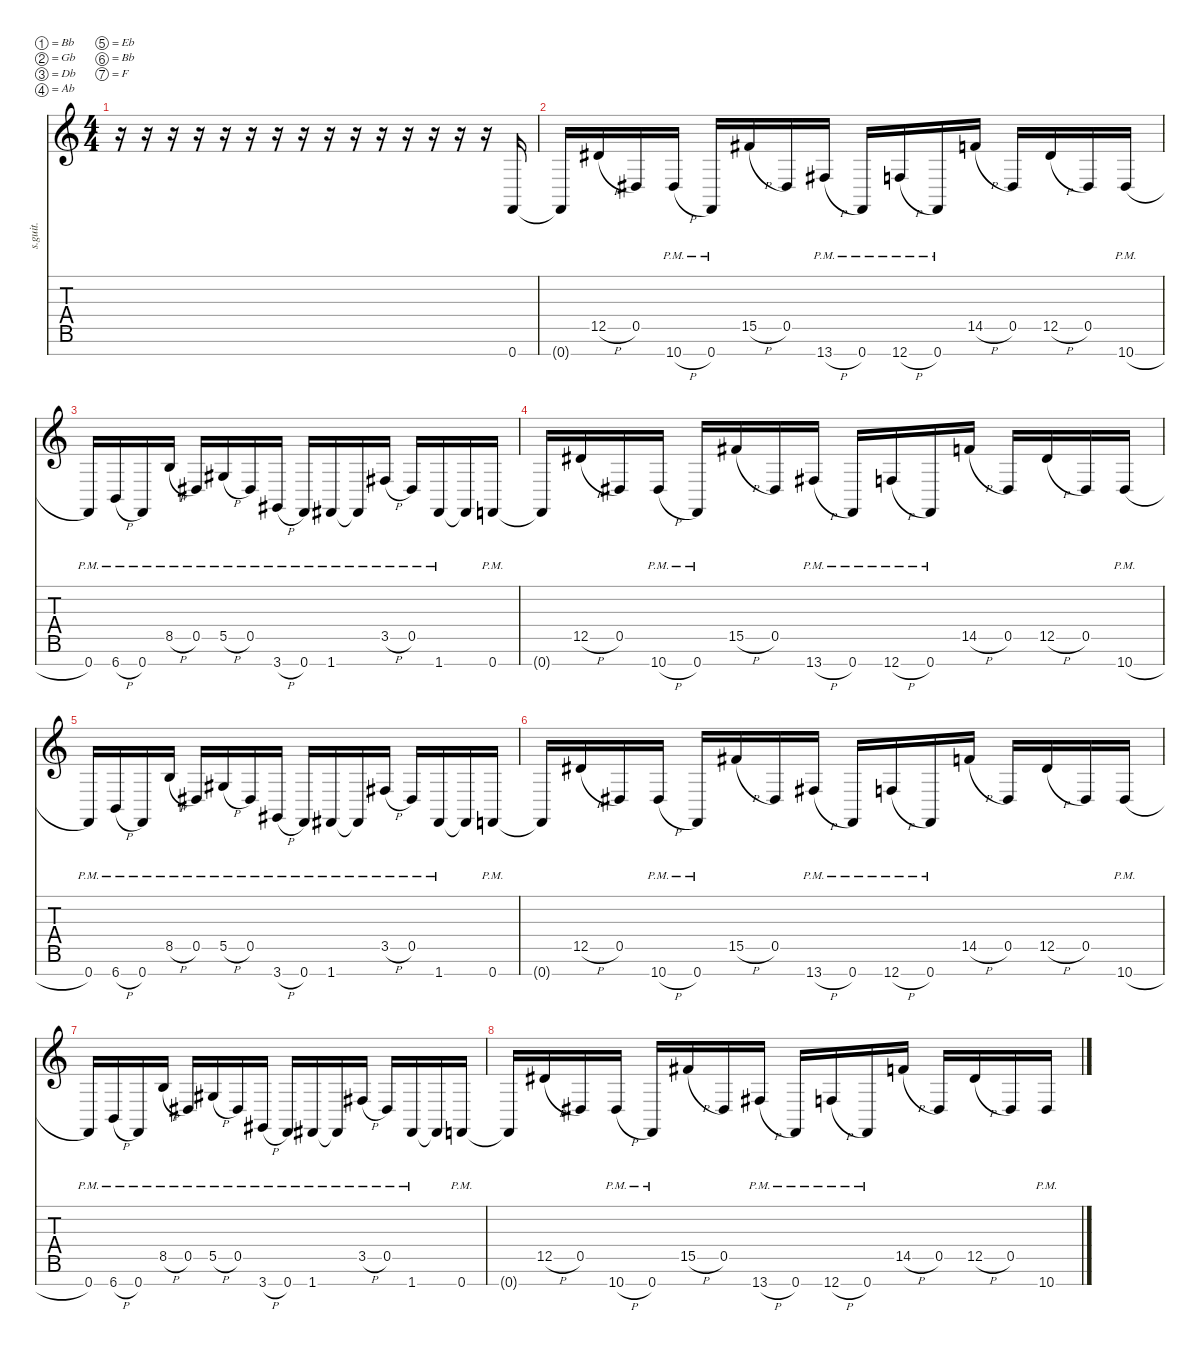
\defaultSystemsLayout 4
\hideDynamics
\bracketExtendMode nobrackets
\track ("Mårten Hagström" "s.guit.") {instrument distortionguitar}
\staff {score tabs}
\tuning (Bb3 Gb3 Db3 Ab2 Eb2 Bb1 F1)
\ts (4 4)
\tempo (110 hide)
\clef g2
\ks c
r.16{dy f} r.16 r.16 r.16 r.16 r.16 r.16 r.16 r.16 r.16 r.16 r.16 r.16 r.16 r.16 0.7.16{lyrics (0 "") lyrics (1 "") lyrics (2 "") lyrics (3 "") lyrics (4 "") dy mf} |
0.7{t}.16{lyrics (0 "") lyrics (1 "") lyrics (2 "") lyrics (3 "") lyrics (4 "") dy f} 12.5{h acc #}.16{lyrics (0 "") lyrics (1 "") lyrics (2 "") lyrics (3 "") lyrics (4 "")} 0.5{acc #}.16{lyrics (0 "") lyrics (1 "") lyrics (2 "") lyrics (3 "") lyrics (4 "")} 10.7{h pm acc #}.16{lyrics (0 "") lyrics (1 "") lyrics (2 "") lyrics (3 "") lyrics (4 "")} 0.7{pm}.16{lyrics (0 "") lyrics (1 "") lyrics (2 "") lyrics (3 "") lyrics (4 "")} 15.5{h acc #}.16{lyrics (0 "") lyrics (1 "") lyrics (2 "") lyrics (3 "") lyrics (4 "")} 0.5{acc #}.16{lyrics (0 "") lyrics (1 "") lyrics (2 "") lyrics (3 "") lyrics (4 "")} 13.7{h pm acc #}.16{lyrics (0 "") lyrics (1 "") lyrics (2 "") lyrics (3 "") lyrics (4 "")} 0.7{pm}.16{lyrics (0 "") lyrics (1 "") lyrics (2 "") lyrics (3 "") lyrics (4 "")} 12.7{h pm}.16{lyrics (0 "") lyrics (1 "") lyrics (2 "") lyrics (3 "") lyrics (4 "")} 0.7{pm}.16{lyrics (0 "") lyrics (1 "") lyrics (2 "") lyrics (3 "") lyrics (4 "")} 14.5{h}.16{lyrics (0 "") lyrics (1 "") lyrics (2 "") lyrics (3 "") lyrics (4 "")} 0.5{acc #}.16{lyrics (0 "") lyrics (1 "") lyrics (2 "") lyrics (3 "") lyrics (4 "")} 12.5{h acc #}.16{lyrics (0 "") lyrics (1 "") lyrics (2 "") lyrics (3 "") lyrics (4 "")} 0.5{acc #}.16{lyrics (0 "") lyrics (1 "") lyrics (2 "") lyrics (3 "") lyrics (4 "")} 10.7{h pm acc #}.16{lyrics (0 "") lyrics (1 "") lyrics (2 "") lyrics (3 "") lyrics (4 "")} |
0.7{pm}.16{lyrics (0 "") lyrics (1 "") lyrics (2 "") lyrics (3 "") lyrics (4 "")} 6.7{h pm}.16{lyrics (0 "") lyrics (1 "") lyrics (2 "") lyrics (3 "") lyrics (4 "")} 0.7{pm}.16{lyrics (0 "") lyrics (1 "") lyrics (2 "") lyrics (3 "") lyrics (4 "")} 8.5{h pm}.16{lyrics (0 "") lyrics (1 "") lyrics (2 "") lyrics (3 "") lyrics (4 "")} 0.5{pm acc #}.16{lyrics (0 "") lyrics (1 "") lyrics (2 "") lyrics (3 "") lyrics (4 "")} 5.5{h pm acc #}.16{lyrics (0 "") lyrics (1 "") lyrics (2 "") lyrics (3 "") lyrics (4 "")} 0.5{pm acc #}.16{lyrics (0 "") lyrics (1 "") lyrics (2 "") lyrics (3 "") lyrics (4 "")} 3.7{h pm acc #}.16{lyrics (0 "") lyrics (1 "") lyrics (2 "") lyrics (3 "") lyrics (4 "")} 0.7{pm}.16{lyrics (0 "") lyrics (1 "") lyrics (2 "") lyrics (3 "") lyrics (4 "")} 1.7{pm acc #}.16{lyrics (0 "") lyrics (1 "") lyrics (2 "") lyrics (3 "") lyrics (4 "")} 1.7{pm t acc #}.16{lyrics (0 "") lyrics (1 "") lyrics (2 "") lyrics (3 "") lyrics (4 "")} 3.5{h pm acc #}.16{lyrics (0 "") lyrics (1 "") lyrics (2 "") lyrics (3 "") lyrics (4 "")} 0.5{pm acc #}.16{lyrics (0 "") lyrics (1 "") lyrics (2 "") lyrics (3 "") lyrics (4 "")} 1.7{pm acc #}.16{lyrics (0 "") lyrics (1 "") lyrics (2 "") lyrics (3 "") lyrics (4 "")} 1.7{t acc #}.16{lyrics (0 "") lyrics (1 "") lyrics (2 "") lyrics (3 "") lyrics (4 "")} 0.7{pm}.16{lyrics (0 "") lyrics (1 "") lyrics (2 "") lyrics (3 "") lyrics (4 "")} |
0.7{t}.16{lyrics (0 "") lyrics (1 "") lyrics (2 "") lyrics (3 "") lyrics (4 "")} 12.5{h acc #}.16{lyrics (0 "") lyrics (1 "") lyrics (2 "") lyrics (3 "") lyrics (4 "")} 0.5{acc #}.16{lyrics (0 "") lyrics (1 "") lyrics (2 "") lyrics (3 "") lyrics (4 "")} 10.7{h pm acc #}.16{lyrics (0 "") lyrics (1 "") lyrics (2 "") lyrics (3 "") lyrics (4 "")} 0.7{pm}.16{lyrics (0 "") lyrics (1 "") lyrics (2 "") lyrics (3 "") lyrics (4 "")} 15.5{h acc #}.16{lyrics (0 "") lyrics (1 "") lyrics (2 "") lyrics (3 "") lyrics (4 "")} 0.5{acc #}.16{lyrics (0 "") lyrics (1 "") lyrics (2 "") lyrics (3 "") lyrics (4 "")} 13.7{h pm acc #}.16{lyrics (0 "") lyrics (1 "") lyrics (2 "") lyrics (3 "") lyrics (4 "")} 0.7{pm}.16{lyrics (0 "") lyrics (1 "") lyrics (2 "") lyrics (3 "") lyrics (4 "")} 12.7{h pm}.16{lyrics (0 "") lyrics (1 "") lyrics (2 "") lyrics (3 "") lyrics (4 "")} 0.7{pm}.16{lyrics (0 "") lyrics (1 "") lyrics (2 "") lyrics (3 "") lyrics (4 "")} 14.5{h}.16{lyrics (0 "") lyrics (1 "") lyrics (2 "") lyrics (3 "") lyrics (4 "")} 0.5{acc #}.16{lyrics (0 "") lyrics (1 "") lyrics (2 "") lyrics (3 "") lyrics (4 "")} 12.5{h acc #}.16{lyrics (0 "") lyrics (1 "") lyrics (2 "") lyrics (3 "") lyrics (4 "")} 0.5{acc #}.16{lyrics (0 "") lyrics (1 "") lyrics (2 "") lyrics (3 "") lyrics (4 "")} 10.7{h pm acc #}.16{lyrics (0 "") lyrics (1 "") lyrics (2 "") lyrics (3 "") lyrics (4 "")} |
0.7{pm}.16{lyrics (0 "") lyrics (1 "") lyrics (2 "") lyrics (3 "") lyrics (4 "")} 6.7{h pm}.16{lyrics (0 "") lyrics (1 "") lyrics (2 "") lyrics (3 "") lyrics (4 "")} 0.7{pm}.16{lyrics (0 "") lyrics (1 "") lyrics (2 "") lyrics (3 "") lyrics (4 "")} 8.5{h pm}.16{lyrics (0 "") lyrics (1 "") lyrics (2 "") lyrics (3 "") lyrics (4 "")} 0.5{pm acc #}.16{lyrics (0 "") lyrics (1 "") lyrics (2 "") lyrics (3 "") lyrics (4 "")} 5.5{h pm acc #}.16{lyrics (0 "") lyrics (1 "") lyrics (2 "") lyrics (3 "") lyrics (4 "")} 0.5{pm acc #}.16{lyrics (0 "") lyrics (1 "") lyrics (2 "") lyrics (3 "") lyrics (4 "")} 3.7{h pm acc #}.16{lyrics (0 "") lyrics (1 "") lyrics (2 "") lyrics (3 "") lyrics (4 "")} 0.7{pm}.16{lyrics (0 "") lyrics (1 "") lyrics (2 "") lyrics (3 "") lyrics (4 "")} 1.7{pm acc #}.16{lyrics (0 "") lyrics (1 "") lyrics (2 "") lyrics (3 "") lyrics (4 "")} 1.7{pm t acc #}.16{lyrics (0 "") lyrics (1 "") lyrics (2 "") lyrics (3 "") lyrics (4 "")} 3.5{h pm acc #}.16{lyrics (0 "") lyrics (1 "") lyrics (2 "") lyrics (3 "") lyrics (4 "")} 0.5{pm acc #}.16{lyrics (0 "") lyrics (1 "") lyrics (2 "") lyrics (3 "") lyrics (4 "")} 1.7{pm acc #}.16{lyrics (0 "") lyrics (1 "") lyrics (2 "") lyrics (3 "") lyrics (4 "")} 1.7{t acc #}.16{lyrics (0 "") lyrics (1 "") lyrics (2 "") lyrics (3 "") lyrics (4 "")} 0.7{pm}.16{lyrics (0 "") lyrics (1 "") lyrics (2 "") lyrics (3 "") lyrics (4 "")} |
0.7{t}.16{lyrics (0 "") lyrics (1 "") lyrics (2 "") lyrics (3 "") lyrics (4 "")} 12.5{h acc #}.16{lyrics (0 "") lyrics (1 "") lyrics (2 "") lyrics (3 "") lyrics (4 "")} 0.5{acc #}.16{lyrics (0 "") lyrics (1 "") lyrics (2 "") lyrics (3 "") lyrics (4 "")} 10.7{h pm acc #}.16{lyrics (0 "") lyrics (1 "") lyrics (2 "") lyrics (3 "") lyrics (4 "")} 0.7{pm}.16{lyrics (0 "") lyrics (1 "") lyrics (2 "") lyrics (3 "") lyrics (4 "")} 15.5{h acc #}.16{lyrics (0 "") lyrics (1 "") lyrics (2 "") lyrics (3 "") lyrics (4 "")} 0.5{acc #}.16{lyrics (0 "") lyrics (1 "") lyrics (2 "") lyrics (3 "") lyrics (4 "")} 13.7{h pm acc #}.16{lyrics (0 "") lyrics (1 "") lyrics (2 "") lyrics (3 "") lyrics (4 "")} 0.7{pm}.16{lyrics (0 "") lyrics (1 "") lyrics (2 "") lyrics (3 "") lyrics (4 "")} 12.7{h pm}.16{lyrics (0 "") lyrics (1 "") lyrics (2 "") lyrics (3 "") lyrics (4 "")} 0.7{pm}.16{lyrics (0 "") lyrics (1 "") lyrics (2 "") lyrics (3 "") lyrics (4 "")} 14.5{h}.16{lyrics (0 "") lyrics (1 "") lyrics (2 "") lyrics (3 "") lyrics (4 "")} 0.5{acc #}.16{lyrics (0 "") lyrics (1 "") lyrics (2 "") lyrics (3 "") lyrics (4 "")} 12.5{h acc #}.16{lyrics (0 "") lyrics (1 "") lyrics (2 "") lyrics (3 "") lyrics (4 "")} 0.5{acc #}.16{lyrics (0 "") lyrics (1 "") lyrics (2 "") lyrics (3 "") lyrics (4 "")} 10.7{h pm acc #}.16{lyrics (0 "") lyrics (1 "") lyrics (2 "") lyrics (3 "") lyrics (4 "")} |
0.7{pm}.16{lyrics (0 "") lyrics (1 "") lyrics (2 "") lyrics (3 "") lyrics (4 "")} 6.7{h pm}.16{lyrics (0 "") lyrics (1 "") lyrics (2 "") lyrics (3 "") lyrics (4 "")} 0.7{pm}.16{lyrics (0 "") lyrics (1 "") lyrics (2 "") lyrics (3 "") lyrics (4 "")} 8.5{h pm}.16{lyrics (0 "") lyrics (1 "") lyrics (2 "") lyrics (3 "") lyrics (4 "")} 0.5{pm acc #}.16{lyrics (0 "") lyrics (1 "") lyrics (2 "") lyrics (3 "") lyrics (4 "")} 5.5{h pm acc #}.16{lyrics (0 "") lyrics (1 "") lyrics (2 "") lyrics (3 "") lyrics (4 "")} 0.5{pm acc #}.16{lyrics (0 "") lyrics (1 "") lyrics (2 "") lyrics (3 "") lyrics (4 "")} 3.7{h pm acc #}.16{lyrics (0 "") lyrics (1 "") lyrics (2 "") lyrics (3 "") lyrics (4 "")} 0.7{pm}.16{lyrics (0 "") lyrics (1 "") lyrics (2 "") lyrics (3 "") lyrics (4 "")} 1.7{pm acc #}.16{lyrics (0 "") lyrics (1 "") lyrics (2 "") lyrics (3 "") lyrics (4 "")} 1.7{pm t acc #}.16{lyrics (0 "") lyrics (1 "") lyrics (2 "") lyrics (3 "") lyrics (4 "")} 3.5{h pm acc #}.16{lyrics (0 "") lyrics (1 "") lyrics (2 "") lyrics (3 "") lyrics (4 "")} 0.5{pm acc #}.16{lyrics (0 "") lyrics (1 "") lyrics (2 "") lyrics (3 "") lyrics (4 "")} 1.7{pm acc #}.16{lyrics (0 "") lyrics (1 "") lyrics (2 "") lyrics (3 "") lyrics (4 "")} 1.7{t acc #}.16{lyrics (0 "") lyrics (1 "") lyrics (2 "") lyrics (3 "") lyrics (4 "")} 0.7{pm}.16{lyrics (0 "") lyrics (1 "") lyrics (2 "") lyrics (3 "") lyrics (4 "")} |
0.7{t}.16{lyrics (0 "") lyrics (1 "") lyrics (2 "") lyrics (3 "") lyrics (4 "")} 12.5{h acc #}.16{lyrics (0 "") lyrics (1 "") lyrics (2 "") lyrics (3 "") lyrics (4 "")} 0.5{acc #}.16{lyrics (0 "") lyrics (1 "") lyrics (2 "") lyrics (3 "") lyrics (4 "")} 10.7{h pm acc #}.16{lyrics (0 "") lyrics (1 "") lyrics (2 "") lyrics (3 "") lyrics (4 "")} 0.7{pm}.16{lyrics (0 "") lyrics (1 "") lyrics (2 "") lyrics (3 "") lyrics (4 "")} 15.5{h acc #}.16{lyrics (0 "") lyrics (1 "") lyrics (2 "") lyrics (3 "") lyrics (4 "")} 0.5{acc #}.16{lyrics (0 "") lyrics (1 "") lyrics (2 "") lyrics (3 "") lyrics (4 "")} 13.7{h pm acc #}.16{lyrics (0 "") lyrics (1 "") lyrics (2 "") lyrics (3 "") lyrics (4 "")} 0.7{pm}.16{lyrics (0 "") lyrics (1 "") lyrics (2 "") lyrics (3 "") lyrics (4 "")} 12.7{h pm}.16{lyrics (0 "") lyrics (1 "") lyrics (2 "") lyrics (3 "") lyrics (4 "")} 0.7{pm}.16{lyrics (0 "") lyrics (1 "") lyrics (2 "") lyrics (3 "") lyrics (4 "")} 14.5{h}.16{lyrics (0 "") lyrics (1 "") lyrics (2 "") lyrics (3 "") lyrics (4 "")} 0.5{acc #}.16{lyrics (0 "") lyrics (1 "") lyrics (2 "") lyrics (3 "") lyrics (4 "")} 12.5{h acc #}.16{lyrics (0 "") lyrics (1 "") lyrics (2 "") lyrics (3 "") lyrics (4 "")} 0.5{acc #}.16{lyrics (0 "") lyrics (1 "") lyrics (2 "") lyrics (3 "") lyrics (4 "")} 10.7{h pm acc #}.16{lyrics (0 "") lyrics (1 "") lyrics (2 "") lyrics (3 "") lyrics (4 "")}
